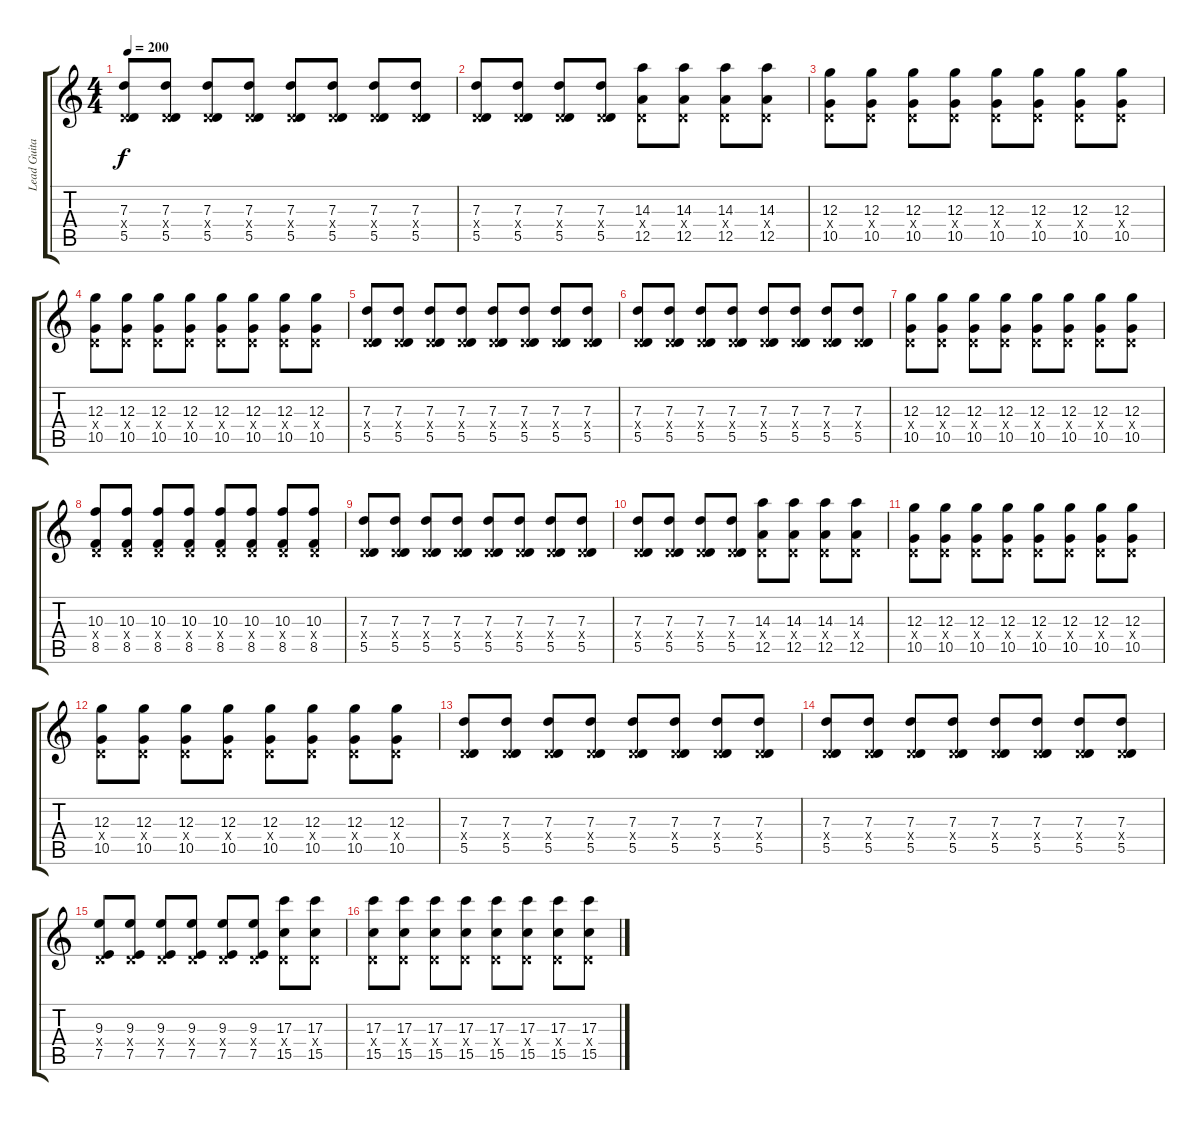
\track ("Lead Guitar (Chris)" "Lead Guita") {instrument distortionguitar}
\staff {score tabs}
\tuning (E4 B3 G3 D3 A2 D2) {hide}
\ts (4 4)
\tempo 200
\clef g2
\ks c
(7.3 0.4{x} 5.5).8{dy f} (7.3 0.4{x} 5.5).8 (7.3 0.4{x} 5.5).8 (7.3 0.4{x} 5.5).8 (7.3 0.4{x} 5.5).8 (7.3 0.4{x} 5.5).8 (7.3 0.4{x} 5.5).8 (7.3 0.4{x} 5.5).8 |
(7.3 0.4{x} 5.5).8 (7.3 0.4{x} 5.5).8 (7.3 0.4{x} 5.5).8 (7.3 0.4{x} 5.5).8 (14.3 0.4{x} 12.5).8 (14.3 0.4{x} 12.5).8 (14.3 0.4{x} 12.5).8 (14.3 0.4{x} 12.5).8 |
(12.3 0.4{x} 10.5).8 (12.3 0.4{x} 10.5).8 (12.3 0.4{x} 10.5).8 (12.3 0.4{x} 10.5).8 (12.3 0.4{x} 10.5).8 (12.3 0.4{x} 10.5).8 (12.3 0.4{x} 10.5).8 (12.3 0.4{x} 10.5).8 |
(12.3 0.4{x} 10.5).8 (12.3 0.4{x} 10.5).8 (12.3 0.4{x} 10.5).8 (12.3 0.4{x} 10.5).8 (12.3 0.4{x} 10.5).8 (12.3 0.4{x} 10.5).8 (12.3 0.4{x} 10.5).8 (12.3 0.4{x} 10.5).8 |
(7.3 0.4{x} 5.5).8 (7.3 0.4{x} 5.5).8 (7.3 0.4{x} 5.5).8 (7.3 0.4{x} 5.5).8 (7.3 0.4{x} 5.5).8 (7.3 0.4{x} 5.5).8 (7.3 0.4{x} 5.5).8 (7.3 0.4{x} 5.5).8 |
(7.3 0.4{x} 5.5).8 (7.3 0.4{x} 5.5).8 (7.3 0.4{x} 5.5).8 (7.3 0.4{x} 5.5).8 (7.3 0.4{x} 5.5).8 (7.3 0.4{x} 5.5).8 (7.3 0.4{x} 5.5).8 (7.3 0.4{x} 5.5).8 |
(12.3 0.4{x} 10.5).8 (12.3 0.4{x} 10.5).8 (12.3 0.4{x} 10.5).8 (12.3 0.4{x} 10.5).8 (12.3 0.4{x} 10.5).8 (12.3 0.4{x} 10.5).8 (12.3 0.4{x} 10.5).8 (12.3 0.4{x} 10.5).8 |
(10.3 0.4{x} 8.5).8 (10.3 0.4{x} 8.5).8 (10.3 0.4{x} 8.5).8 (10.3 0.4{x} 8.5).8 (10.3 0.4{x} 8.5).8 (10.3 0.4{x} 8.5).8 (10.3 0.4{x} 8.5).8 (10.3 0.4{x} 8.5).8 |
(7.3 0.4{x} 5.5).8 (7.3 0.4{x} 5.5).8 (7.3 0.4{x} 5.5).8 (7.3 0.4{x} 5.5).8 (7.3 0.4{x} 5.5).8 (7.3 0.4{x} 5.5).8 (7.3 0.4{x} 5.5).8 (7.3 0.4{x} 5.5).8 |
(7.3 0.4{x} 5.5).8 (7.3 0.4{x} 5.5).8 (7.3 0.4{x} 5.5).8 (7.3 0.4{x} 5.5).8 (14.3 0.4{x} 12.5).8 (14.3 0.4{x} 12.5).8 (14.3 0.4{x} 12.5).8 (14.3 0.4{x} 12.5).8 |
(12.3 0.4{x} 10.5).8 (12.3 0.4{x} 10.5).8 (12.3 0.4{x} 10.5).8 (12.3 0.4{x} 10.5).8 (12.3 0.4{x} 10.5).8 (12.3 0.4{x} 10.5).8 (12.3 0.4{x} 10.5).8 (12.3 0.4{x} 10.5).8 |
(12.3 0.4{x} 10.5).8 (12.3 0.4{x} 10.5).8 (12.3 0.4{x} 10.5).8 (12.3 0.4{x} 10.5).8 (12.3 0.4{x} 10.5).8 (12.3 0.4{x} 10.5).8 (12.3 0.4{x} 10.5).8 (12.3 0.4{x} 10.5).8 |
(7.3 0.4{x} 5.5).8 (7.3 0.4{x} 5.5).8 (7.3 0.4{x} 5.5).8 (7.3 0.4{x} 5.5).8 (7.3 0.4{x} 5.5).8 (7.3 0.4{x} 5.5).8 (7.3 0.4{x} 5.5).8 (7.3 0.4{x} 5.5).8 |
(7.3 0.4{x} 5.5).8 (7.3 0.4{x} 5.5).8 (7.3 0.4{x} 5.5).8 (7.3 0.4{x} 5.5).8 (7.3 0.4{x} 5.5).8 (7.3 0.4{x} 5.5).8 (7.3 0.4{x} 5.5).8 (7.3 0.4{x} 5.5).8 |
(9.3 0.4{x} 7.5).8 (9.3 0.4{x} 7.5).8 (9.3 0.4{x} 7.5).8 (9.3 0.4{x} 7.5).8 (9.3 0.4{x} 7.5).8 (9.3 0.4{x} 7.5).8 (17.3 0.4{x} 15.5).8 (17.3 0.4{x} 15.5).8 |
(17.3 0.4{x} 15.5).8 (17.3 0.4{x} 15.5).8 (17.3 0.4{x} 15.5).8 (17.3 0.4{x} 15.5).8 (17.3 0.4{x} 15.5).8 (17.3 0.4{x} 15.5).8 (17.3 0.4{x} 15.5).8 (17.3 0.4{x} 15.5).8
